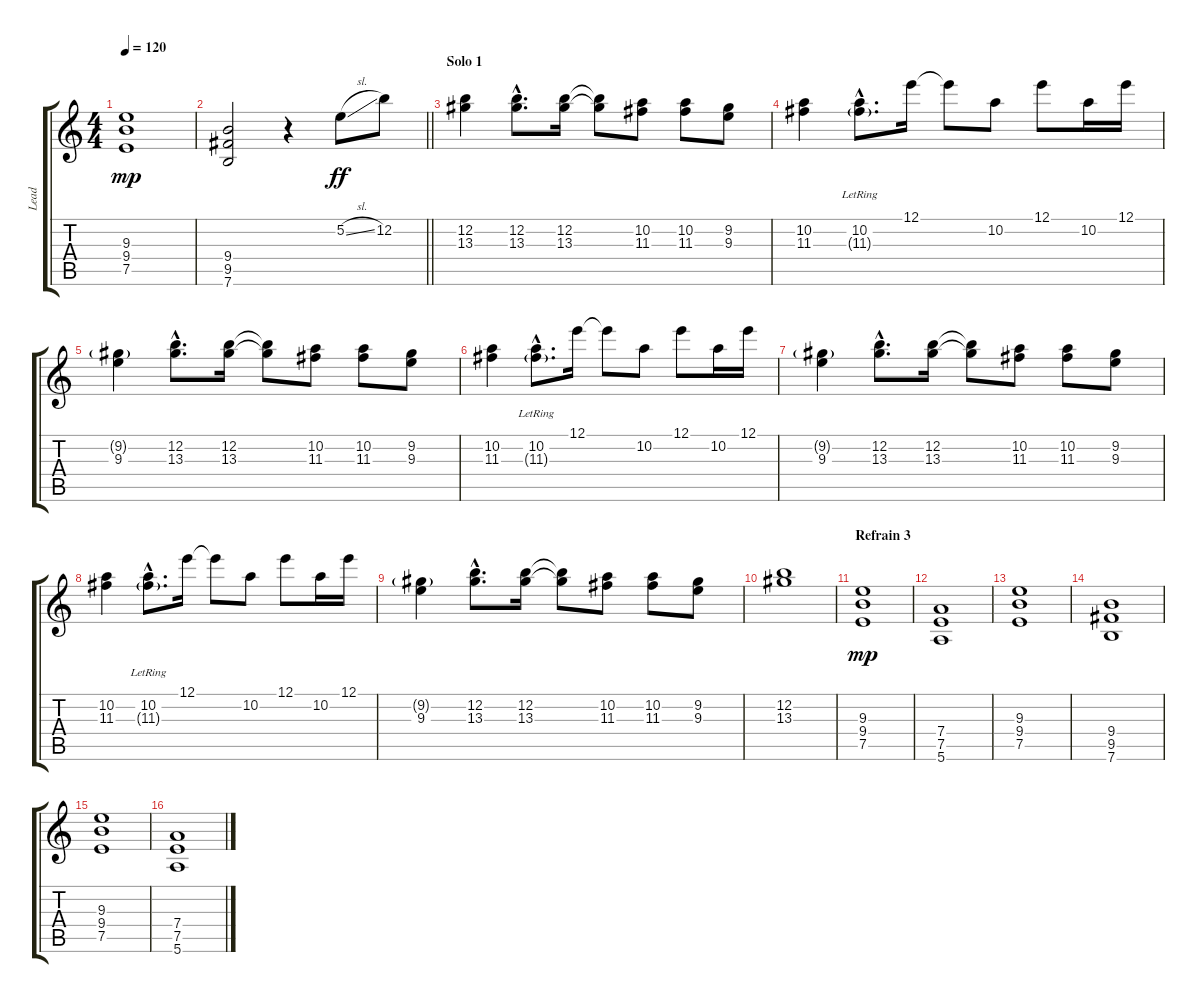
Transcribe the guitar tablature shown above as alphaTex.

\track ("Lead" "Lead") {instrument overdrivenguitar}
\staff {score tabs}
\tuning (E4 B3 G3 D3 A2 E2) {hide}
\ts (4 4)
\tempo 120
\clef g2
\ks c
(9.3 9.4 7.5).1{dy mp} |
\barLineRight lightlight
(9.4 9.5 7.6).2 r.4 5.2{sl}.8{dy ff} 12.2.8 |
\section ("" "Solo 1")
(12.2 13.3).4 (12.2{hac} 13.3{hac}).8{d} (12.2 13.3).16 (12.2{t} 13.3{t}).8 (10.2 11.3).8 (10.2 11.3).8 (9.2 9.3).8 |
(10.2 11.3).4 (10.2{hac lr} 11.3{g hac lr}).8{d} 12.1.16 12.1{t}.8 10.2.8 12.1.8 10.2.16 12.1.16 |
(9.2{g} 9.3).4 (12.2{hac} 13.3{hac}).8{d} (12.2 13.3).16 (12.2{t} 13.3{t}).8 (10.2 11.3).8 (10.2 11.3).8 (9.2 9.3).8 |
(10.2 11.3).4 (10.2{hac lr} 11.3{g hac lr}).8{d} 12.1.16 12.1{t}.8 10.2.8 12.1.8 10.2.16 12.1.16 |
(9.2{g} 9.3).4 (12.2{hac} 13.3{hac}).8{d} (12.2 13.3).16 (12.2{t} 13.3{t}).8 (10.2 11.3).8 (10.2 11.3).8 (9.2 9.3).8 |
(10.2 11.3).4 (10.2{hac lr} 11.3{g hac lr}).8{d} 12.1.16 12.1{t}.8 10.2.8 12.1.8 10.2.16 12.1.16 |
(9.2{g} 9.3).4 (12.2{hac} 13.3{hac}).8{d} (12.2 13.3).16 (12.2{t} 13.3{t}).8 (10.2 11.3).8 (10.2 11.3).8 (9.2 9.3).8 |
(12.2 13.3).1{volume 6} |
\section ("" "Refrain 3")
(9.3 9.4 7.5).1{dy mp volume 16} |
(7.4 7.5 5.6).1 |
(9.3 9.4 7.5).1 |
(9.4 9.5 7.6).1 |
(9.3 9.4 7.5).1 |
(7.4 7.5 5.6).1
